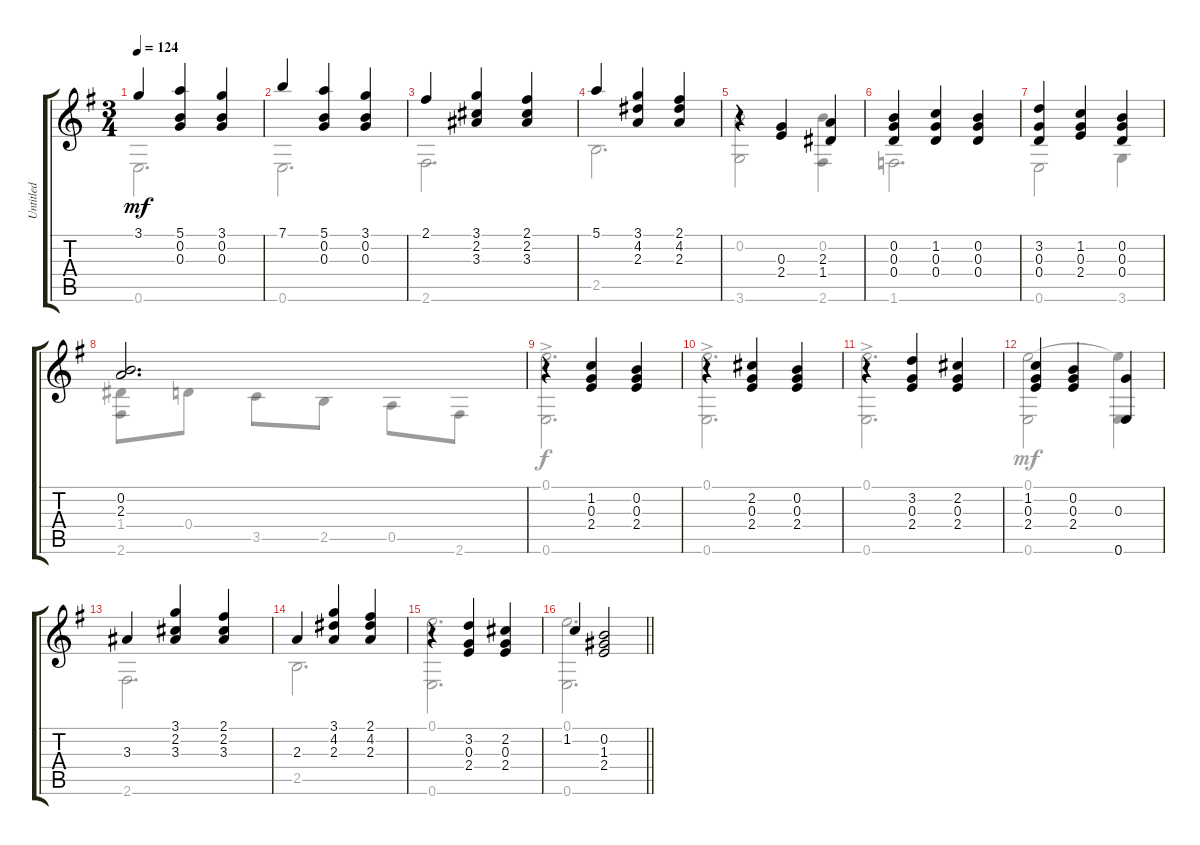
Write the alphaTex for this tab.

\track ("Untitled" "Untitled") {instrument acousticguitarnylon}
\staff {score tabs}
\tuning (E4 B3 G3 D3 A2 E2) {hide}
\voice
\ts (3 4)
\tempo 124
\clef g2
\ks g
3.1.4{dy mf} (5.1 0.2 0.3).4 (3.1 0.2 0.3).4 |
7.1.4 (5.1 0.2 0.3).4 (3.1 0.2 0.3).4 |
2.1.4 (3.1 2.2 3.3).4 (2.1 2.2 3.3).4 |
5.1.4 (3.1 4.2 2.3).4 (2.1 4.2 2.3).4 |
r.4 (0.3 2.4).4 (2.3 1.4).4 |
(0.2 0.3 0.4).4 (1.2 0.3 0.4).4 (0.2 0.3 0.4).4 |
(3.2 0.3 0.4).4 (1.2 0.3 2.4).4 (0.2 0.3 0.4).4 |
(0.2 2.3).2{d} |
r.4 (1.2 0.3 2.4).4 (0.2 0.3 2.4).4 |
r.4 (2.2 0.3 2.4).4 (0.2 0.3 2.4).4 |
r.4 (3.2 0.3 2.4).4 (2.2 0.3 2.4).4 |
(1.2 0.3 2.4).4 (0.2 0.3 2.4).4 (0.3 0.6).4 |
3.3.4 (3.1 2.2 3.3).4 (2.1 2.2 3.3).4 |
2.3.4 (3.1 4.2 2.3).4 (2.1 4.2 2.3).4 |
r.4 (3.2 0.3 2.4).4 (2.2 0.3 2.4).4 |
\barLineRight lightlight
1.2.4 (0.2 1.3 2.4).2
\voice
\clef g2
\ottava regular
\simile none
\ks g
0.6.2{d dy mf} |
0.6.2{d} |
2.6.2{d} |
2.5.2{d} |
(0.2 3.6).2 (0.2 2.6).4 |
1.6.2{d} |
0.6.2 3.6.4 |
(1.4 2.6).8 0.4.8 3.5.8 2.5.8 0.5.8 2.6.8 |
(0.1{ac} 0.6{ac}).2{d dy f} |
(0.1{ac} 0.6{ac}).2{d} |
(0.1{ac} 0.6{ac}).2{d} |
(0.1 0.6).2{dy mf} (0.1{t} 0.6).4 |
2.6.2{d} |
2.5.2{d} |
(0.1 0.6).2{d} |
\barLineRight lightlight
(0.1 0.6).2{d}
